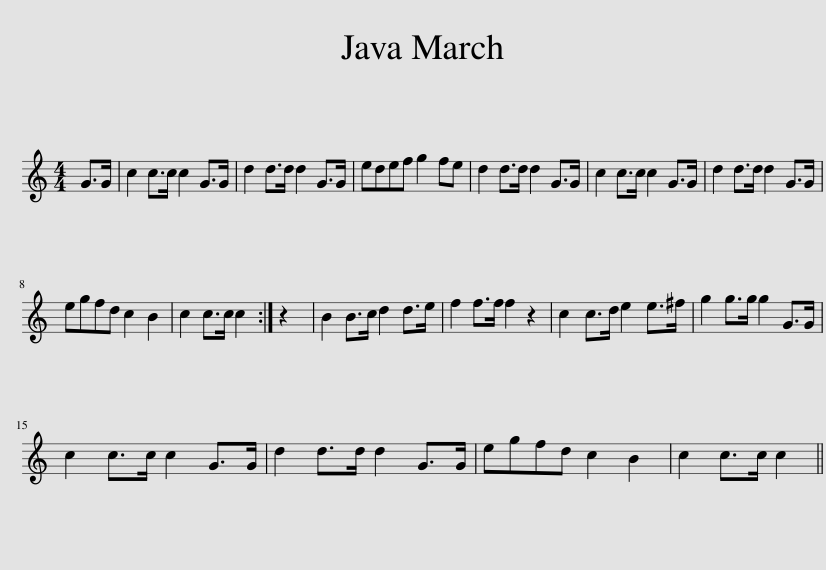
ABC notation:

X:1
L:1/8
M:4/4
I:linebreak $
K:C
V:1 treble
V:1
 G>G | c2 c>c c2 G>G | d2 d>d d2 G>G | edef g2 fe | d2 d>d d2 G>G | %5
 c2 c>c c2 G>G | d2 d>d d2 G>G |$ egfd c2 B2 | c2 c>c c2 :| z2 | %10
 B2 B>c d2 d>e | f2 f>f f2 z2 | c2 c>d e2 e>^f | g2 g>g g2 G>G |$ c2 c>c c2 G>G | %15
 d2 d>d d2 G>G | egfd c2 B2 | c2 c>c c2 || %18
